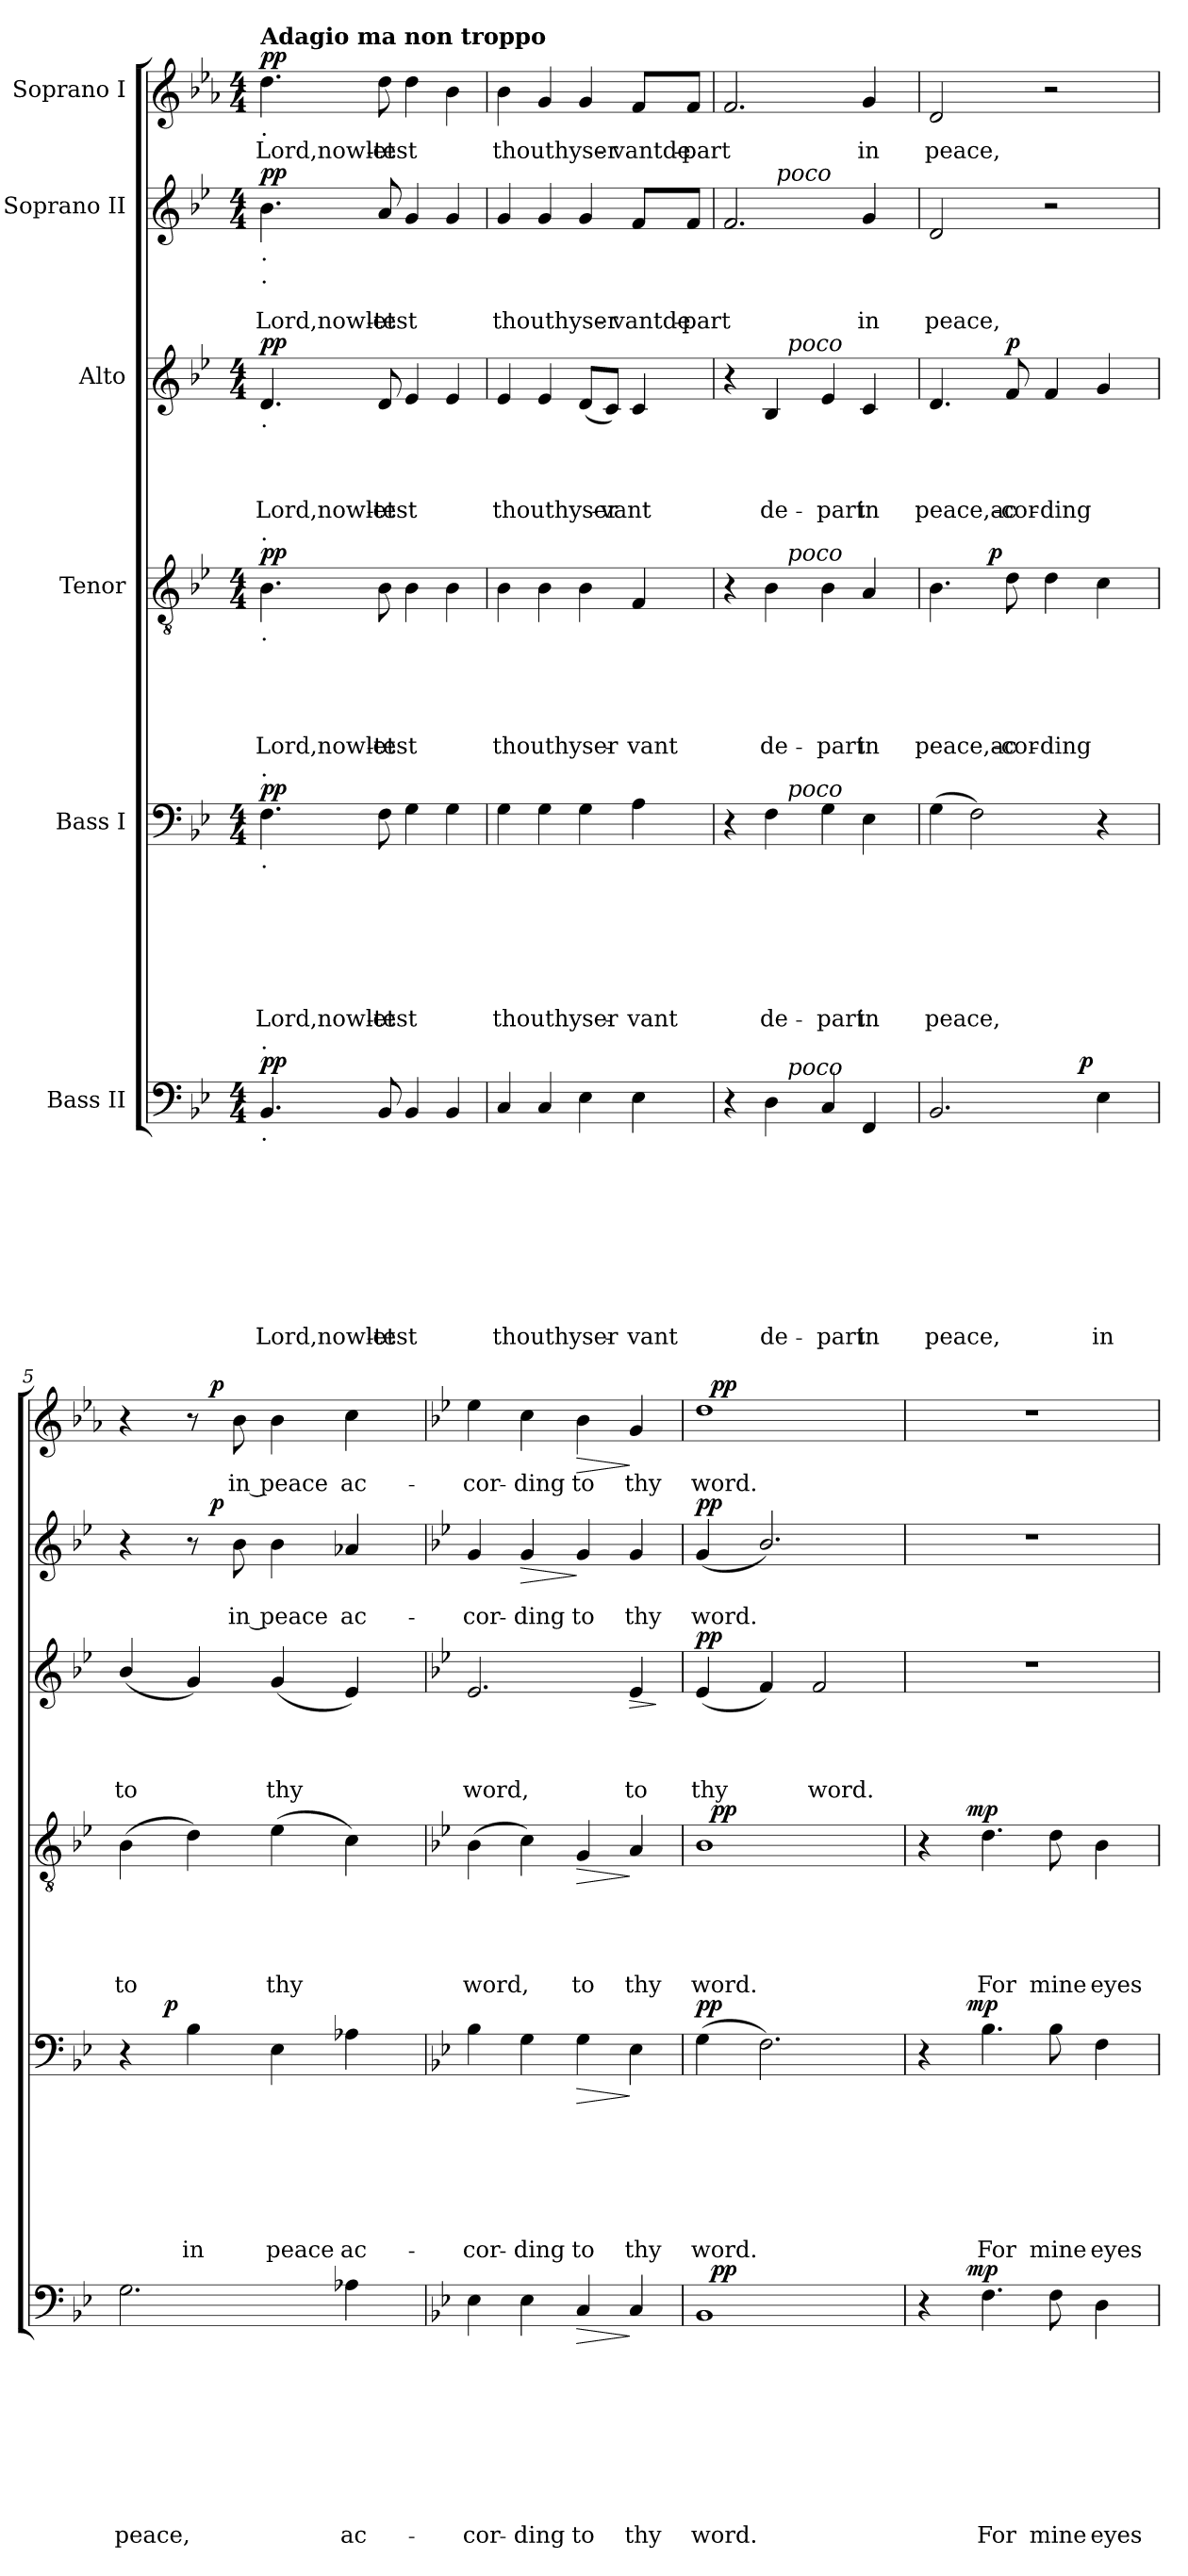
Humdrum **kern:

**kern	**text	**text	**text	**text	**text	**text	**text	**text	**text	**dynam	**kern	**text	**text	**text	**text	**text	**text	**text	**dynam	**kern	**text	**text	**text	**text	**text	**dynam	**kern	**text	**text	**text	**text	**dynam	**kern	**text	**text	**dynam	**kern	**text	**dynam
*part6	*part6	*part6	*part6	*part6	*part6	*part6	*part6	*part6	*part6	*part6	*part5	*part5	*part5	*part5	*part5	*part5	*part5	*part5	*part5	*part4	*part4	*part4	*part4	*part4	*part4	*part4	*part3	*part3	*part3	*part3	*part3	*part3	*part2	*part2	*part2	*part2	*part1	*part1	*part1
*staff6	*staff6	*staff6	*staff6	*staff6	*staff6	*staff6	*staff6	*staff6	*staff6	*staff6	*staff5	*staff5	*staff5	*staff5	*staff5	*staff5	*staff5	*staff5	*staff5	*staff4	*staff4	*staff4	*staff4	*staff4	*staff4	*staff4	*staff3	*staff3	*staff3	*staff3	*staff3	*staff3	*staff2	*staff2	*staff2	*staff2	*staff1	*staff1	*staff1
*I"Bass II	*	*	*	*	*	*	*	*	*	*	*I"Bass I	*	*	*	*	*	*	*	*	*I"Tenor	*	*	*	*	*	*	*I"Alto	*	*	*	*	*	*I"Soprano II	*	*	*	*I"Soprano I	*	*
*clefF4	*	*	*	*	*	*	*	*	*	*	*clefF4	*	*	*	*	*	*	*	*	*clefGv2	*	*	*	*	*	*	*clefG2	*	*	*	*	*	*clefG2	*	*	*	*clefG2	*	*
*ITrd-3c-5	*	*	*	*	*	*	*	*	*	*	*ITrd-3c-5	*	*	*	*	*	*	*	*	*ITrd-3c-5	*	*	*	*	*	*	*ITrd-3c-5	*	*	*	*	*	*ITrd-3c-5	*	*	*	*	*	*
*k[b-e-a-]	*	*	*	*	*	*	*	*	*	*	*k[b-e-a-]	*	*	*	*	*	*	*	*	*k[b-e-a-]	*	*	*	*	*	*	*k[b-e-a-]	*	*	*	*	*	*k[b-e-a-]	*	*	*	*k[b-e-a-]	*	*
*E-:	*	*	*	*	*	*	*	*	*	*	*E-:	*	*	*	*	*	*	*	*	*E-:	*	*	*	*	*	*	*E-:	*	*	*	*	*	*E-:	*	*	*	*E-:	*	*
*M4/4	*	*	*	*	*	*	*	*	*	*	*M4/4	*	*	*	*	*	*	*	*	*M4/4	*	*	*	*	*	*	*M4/4	*	*	*	*	*	*M4/4	*	*	*	*M4/4	*	*
=1	=1	=1	=1	=1	=1	=1	=1	=1	=1	=1	=1	=1	=1	=1	=1	=1	=1	=1	=1	=1	=1	=1	=1	=1	=1	=1	=1	=1	=1	=1	=1	=1	=1	=1	=1	=1	=1	=1	=1
!	!	!	!	!	!	!	!	!	!	!	!	!	!	!	!	!	!	!	!	!	!	!	!	!	!	!	!	!	!	!	!	!	!	!	!	!	!LO:TX:a:B:t=Adagio ma non troppo	!	!
!	!	!	!	!	!	!	!	!	!	!	!	!	!	!	!	!	!	!	!	!	!	!	!	!	!	!	!	!	!	!	!	!	!	!	!	!	!LO:TX:b:t=.	!	!
!	!	!	!	!	!	!	!	!	!	!	!	!	!	!	!	!	!	!	!	!	!	!	!	!	!	!	!	!	!	!	!	!	!LO:TX:b:t=.	!	!	!	!	!	!
!	!	!	!	!	!	!	!	!	!	!	!	!	!	!	!	!	!	!	!	!	!	!	!	!	!	!	!	!	!	!	!	!	!LO:TX:b:t=.	!	!	!	!	!	!
!	!	!	!	!	!	!	!	!	!	!	!	!	!	!	!	!	!	!	!	!	!	!	!	!	!	!	!LO:TX:b:t=.	!	!	!	!	!	!	!	!	!	!	!	!
!	!	!	!	!	!	!	!	!	!	!	!	!	!	!	!	!	!	!	!	!LO:TX:b:t=.	!	!	!	!	!	!	!	!	!	!	!	!	!	!	!	!	!	!	!
!	!	!	!	!	!	!	!	!	!	!	!	!	!	!	!	!	!	!	!	!LO:TX:a:t=.	!	!	!	!	!	!	!	!	!	!	!	!	!	!	!	!	!	!	!
!	!	!	!	!	!	!	!	!	!	!	!LO:TX:b:t=.	!	!	!	!	!	!	!	!	!	!	!	!	!	!	!	!	!	!	!	!	!	!	!	!	!	!	!	!
!	!	!	!	!	!	!	!	!	!	!	!LO:TX:a:t=.	!	!	!	!	!	!	!	!	!	!	!	!	!	!	!	!	!	!	!	!	!	!	!	!	!	!	!	!
!LO:TX:b:t=.	!	!	!	!	!	!	!	!	!	!	!	!	!	!	!	!	!	!	!	!	!	!	!	!	!	!	!	!	!	!	!	!	!	!	!	!	!	!	!
!LO:TX:a:t=.	!	!	!	!	!	!	!	!	!	!	!	!	!	!	!	!	!	!	!	!	!	!	!	!	!	!	!	!	!	!	!	!	!	!	!	!	!	!	!
!	!	!	!	!	!	!	!	!	!LO:LY:b	!LO:DY:a	!	!	!	!	!	!	!	!LO:LY:b	!LO:DY:a	!	!	!	!	!	!LO:LY:b	!LO:DY:a	!	!	!	!	!LO:LY:b	!LO:DY:a	!	!	!LO:LY:b	!LO:DY:a	!	!LO:LY:b	!LO:DY:a
4.E-/	.	.	.	.	.	.	.	.	Lord,nowlet-	pp	4.B-\	.	.	.	.	.	.	Lord,nowlet-	pp	4.e-\	.	.	.	.	Lord,nowlet-	pp	4.g/	.	.	.	Lord,nowlet-	pp	4.ee-\	.	Lord,nowlet-	pp	4.dd\	Lord,nowlet-	pp
!	!	!	!	!	!	!	!	!	!LO:LY:b	!	!	!	!	!	!	!	!	!LO:LY:b	!	!	!	!	!	!	!LO:LY:b	!	!	!	!	!	!LO:LY:b	!	!	!	!LO:LY:b	!	!	!LO:LY:b	!
8E-/	.	.	.	.	.	.	.	.	-test	.	8B-\	.	.	.	.	.	.	-test	.	8e-\	.	.	.	.	-test	.	8g/	.	.	.	-test	.	8dd/	.	-test	.	8dd\	-test	.
4E-/	.	.	.	.	.	.	.	.	.	.	4c\	.	.	.	.	.	.	.	.	4e-\	.	.	.	.	.	.	4a-/	.	.	.	.	.	4cc/	.	.	.	4dd\	.	.
4E-/	.	.	.	.	.	.	.	.	.	.	4c\	.	.	.	.	.	.	.	.	4e-\	.	.	.	.	.	.	4a-/	.	.	.	.	.	4cc/	.	.	.	4b-\	.	.
=2	=2	=2	=2	=2	=2	=2	=2	=2	=2	=2	=2	=2	=2	=2	=2	=2	=2	=2	=2	=2	=2	=2	=2	=2	=2	=2	=2	=2	=2	=2	=2	=2	=2	=2	=2	=2	=2	=2	=2
!	!	!	!	!	!	!	!	!	!LO:LY:b	!	!	!	!	!	!	!	!	!LO:LY:b	!	!	!	!	!	!	!LO:LY:b	!	!	!	!	!	!LO:LY:b	!	!	!	!LO:LY:b	!	!	!LO:LY:b	!
4F/	.	.	.	.	.	.	.	.	thouthyser-	.	4c\	.	.	.	.	.	.	thouthyser-	.	4e-\	.	.	.	.	thouthyser-	.	4a-/	.	.	.	thouthyser-	.	4cc/	.	thouthyser-	.	4b-\	thouthyser-	.
4F/	.	.	.	.	.	.	.	.	.	.	4c\	.	.	.	.	.	.	.	.	4e-\	.	.	.	.	.	.	4a-/	.	.	.	.	.	4cc/	.	.	.	4g/	.	.
4A-\	.	.	.	.	.	.	.	.	.	.	4c\	.	.	.	.	.	.	.	.	4e-\	.	.	.	.	.	.	(<8g/L	.	.	.	.	.	4cc/	.	.	.	4g/	.	.
!	!	!	!	!	!	!	!	!	!	!	!	!	!	!	!	!	!	!	!	!	!	!	!	!	!	!	!	!	!	!	!LO:LY:b	!	!	!	!	!	!	!	!
.	.	.	.	.	.	.	.	.	.	.	.	.	.	.	.	.	.	.	.	.	.	.	.	.	.	.	8f/J)	.	.	.	-vant	.	.	.	.	.	.	.	.
!	!	!	!	!	!	!	!	!	!LO:LY:b	!	!	!	!	!	!	!	!	!LO:LY:b	!	!	!	!	!	!	!LO:LY:b	!	!	!	!	!	!	!	!	!	!LO:LY:b	!	!	!LO:LY:b	!
4A-\	.	.	.	.	.	.	.	.	-vant	.	4d\	.	.	.	.	.	.	-vant	.	4B-/	.	.	.	.	-vant	.	4f/	.	.	.	.	.	8b-/L	.	-vantde-	.	8f/L	-vantde-	.
!	!	!	!	!	!	!	!	!	!	!	!	!	!	!	!	!	!	!	!	!	!	!	!	!	!	!	!	!	!	!	!	!	!	!	!LO:LY:b	!	!	!LO:LY:b	!
.	.	.	.	.	.	.	.	.	.	.	.	.	.	.	.	.	.	.	.	.	.	.	.	.	.	.	.	.	.	.	.	.	8b-/J	.	-part	.	8f/J	-part	.
=3	=3	=3	=3	=3	=3	=3	=3	=3	=3	=3	=3	=3	=3	=3	=3	=3	=3	=3	=3	=3	=3	=3	=3	=3	=3	=3	=3	=3	=3	=3	=3	=3	=3	=3	=3	=3	=3	=3	=3
*^	*	*	*	*	*	*	*	*	*	*	*^	*	*	*	*	*	*	*	*	*^	*	*	*	*	*	*	*^	*	*	*	*	*	*^	*	*	*	*	*	*
4r	4ryy	.	.	.	.	.	.	.	.	.	.	4r	4ryy	.	.	.	.	.	.	.	.	4r	4ryy	.	.	.	.	.	.	4r	4ryy	.	.	.	.	.	2.b-/	4ryy	.	.	.	2.f/	.	.
!	!	!	!	!	!	!	!	!	!	!LO:LY:b	!	!	!	!	!	!	!	!	!	!LO:LY:b	!	!	!	!	!	!	!	!LO:LY:b	!	!	!	!	!	!	!LO:LY:b	!	!	!	!	!	!	!	!	!
4G\	16ryy	.	.	.	.	.	.	.	.	de-	.	4B-\	16ryy	.	.	.	.	.	.	de-	.	4e-\	16ryy	.	.	.	.	de-	.	4e-/	16ryy	.	.	.	de-	.	.	32ryy	.	.	.	.	.	.
!	!	!	!	!	!	!	!	!	!	!	!	!	!	!	!	!	!	!	!	!	!	!	!	!	!	!	!	!	!	!	!	!	!	!	!	!	!	!LO:TX:a:i:t=poco	!	!	!	!	!	!
.	.	.	.	.	.	.	.	.	.	.	.	.	.	.	.	.	.	.	.	.	.	.	.	.	.	.	.	.	.	.	.	.	.	.	.	.	.	2ryy	.	.	.	.	.	.
!	!	!	!	!	!	!	!	!	!	!	!	!	!	!	!	!	!	!	!	!	!	!	!	!	!	!	!	!	!	!	!LO:TX:a:i:t=poco	!	!	!	!	!	!	!	!	!	!	!	!	!
!	!	!	!	!	!	!	!	!	!	!	!	!	!	!	!	!	!	!	!	!	!	!	!LO:TX:a:i:t=poco	!	!	!	!	!	!	!	!	!	!	!	!	!	!	!	!	!	!	!	!	!
!	!	!	!	!	!	!	!	!	!	!	!	!	!LO:TX:a:i:t=poco	!	!	!	!	!	!	!	!	!	!	!	!	!	!	!	!	!	!	!	!	!	!	!	!	!	!	!	!	!	!	!
!	!LO:TX:a:i:t=poco	!	!	!	!	!	!	!	!	!	!	!	!	!	!	!	!	!	!	!	!	!	!	!	!	!	!	!	!	!	!	!	!	!	!	!	!	!	!	!	!	!	!	!
.	2ryy	.	.	.	.	.	.	.	.	.	.	.	2ryy	.	.	.	.	.	.	.	.	.	2ryy	.	.	.	.	.	.	.	2ryy	.	.	.	.	.	.	.	.	.	.	.	.	.
!	!	!	!	!	!	!	!	!	!	!LO:LY:b	!	!	!	!	!	!	!	!	!	!LO:LY:b	!	!	!	!	!	!	!	!LO:LY:b	!	!	!	!	!	!	!LO:LY:b	!	!	!	!	!	!	!	!	!
4F/	.	.	.	.	.	.	.	.	.	-part	.	4c\	.	.	.	.	.	.	.	-part	.	4e-\	.	.	.	.	.	-part	.	4a-/	.	.	.	.	-part	.	.	.	.	.	.	.	.	.
!	!	!	!	!	!	!	!	!	!	!LO:LY:b	!	!	!	!	!	!	!	!	!	!LO:LY:b	!	!	!	!	!	!	!	!LO:LY:b	!	!	!	!	!	!	!LO:LY:b	!	!	!	!	!LO:LY:b	!	!	!LO:LY:b	!
4BB-/	.	.	.	.	.	.	.	.	.	in	.	4A-\	.	.	.	.	.	.	.	in	.	4d/	.	.	.	.	.	in	.	4f/	.	.	.	.	in	.	4cc/	.	.	in	.	4g/	in	.
.	.	.	.	.	.	.	.	.	.	.	.	.	.	.	.	.	.	.	.	.	.	.	.	.	.	.	.	.	.	.	.	.	.	.	.	.	.	8..ryy	.	.	.	.	.	.
.	8.ryy	.	.	.	.	.	.	.	.	.	.	.	8.ryy	.	.	.	.	.	.	.	.	.	8.ryy	.	.	.	.	.	.	.	8.ryy	.	.	.	.	.	.	.	.	.	.	.	.	.
=4	=4	=4	=4	=4	=4	=4	=4	=4	=4	=4	=4	=4	=4	=4	=4	=4	=4	=4	=4	=4	=4	=4	=4	=4	=4	=4	=4	=4	=4	=4	=4	=4	=4	=4	=4	=4	=4	=4	=4	=4	=4	=4	=4	=4
!	!	!	!	!	!	!	!	!	!	!LO:LY:b	!	!	!	!	!	!	!	!	!	!LO:LY:b	!	!	!	!	!	!	!	!LO:LY:b	!	!	!	!	!	!	!LO:LY:b	!	!	!	!	!LO:LY:b	!	!	!LO:LY:b	!
*	*	*	*	*	*	*	*	*	*	*	*	*	*	*	*	*	*	*	*	*	*	*	*	*	*	*	*	*	*	*v	*v	*	*	*	*	*	*	*	*	*	*	*	*	*
*	*	*	*	*	*	*	*	*	*	*	*	*v	*v	*	*	*	*	*	*	*	*	*	*	*	*	*	*	*	*	*	*	*	*	*	*	*v	*v	*	*	*	*	*	*
2.E-/	2ryy	.	.	.	.	.	.	.	.	peace,	.	(>4c\	.	.	.	.	.	.	peace,	.	4.e-\	4ryy	.	.	.	.	peace,ac-	.	4.g/	.	.	.	peace,ac-	.	2g/	.	peace,	.	2d/	peace,	.
.	.	.	.	.	.	.	.	.	.	.	.	2B-\)	.	.	.	.	.	.	.	.	.	16ryy	.	.	.	.	.	.	.	.	.	.	.	.	.	.	.	.	.	.	.
!	!	!	!	!	!	!	!	!	!	!	!	!	!	!	!	!	!	!	!	!	!	!	!	!	!	!	!	!LO:DY:b	!	!	!	!	!	!	!	!	!	!	!	!	!
.	.	.	.	.	.	.	.	.	.	.	.	.	.	.	.	.	.	.	.	.	.	2ryy	.	.	.	.	.	p	.	.	.	.	.	.	.	.	.	.	.	.	.
!	!	!	!	!	!	!	!	!	!	!	!	!	!	!	!	!	!	!	!	!	!	!	!	!	!	!	!LO:LY:b	!	!	!	!	!	!LO:LY:b	!LO:DY:a	!	!	!	!	!	!	!
.	.	.	.	.	.	.	.	.	.	.	.	.	.	.	.	.	.	.	.	.	8g\	.	.	.	.	.	-cor-	.	8b-/	.	.	.	-cor-	p	.	.	.	.	.	.	.
!	!	!	!	!	!	!	!	!	!	!	!	!	!	!	!	!	!	!	!	!	!	!	!	!	!	!	!LO:LY:b	!	!	!	!	!	!LO:LY:b	!	!	!	!	!	!	!	!
.	8.ryy	.	.	.	.	.	.	.	.	.	.	.	.	.	.	.	.	.	.	.	4g\	.	.	.	.	.	-ding	.	4b-/	.	.	.	-ding	.	2r	.	.	.	2r	.	.
!	!	!	!	!	!	!	!	!	!	!	!LO:DY:a	!	!	!	!	!	!	!	!	!	!	!	!	!	!	!	!	!	!	!	!	!	!	!	!	!	!	!	!	!	!
.	4ryy	.	.	.	.	.	.	.	.	.	p	.	.	.	.	.	.	.	.	.	.	.	.	.	.	.	.	.	.	.	.	.	.	.	.	.	.	.	.	.	.
!	!	!	!	!	!	!	!	!	!	!LO:LY:b	!	!	!	!	!	!	!	!	!	!	!	!	!	!	!	!	!	!	!	!	!	!	!	!	!	!	!	!	!	!	!
4A-\	.	.	.	.	.	.	.	.	.	in	.	4r	.	.	.	.	.	.	.	.	4f\	.	.	.	.	.	.	.	4cc/	.	.	.	.	.	.	.	.	.	.	.	.
.	.	.	.	.	.	.	.	.	.	.	.	.	.	.	.	.	.	.	.	.	.	8.ryy	.	.	.	.	.	.	.	.	.	.	.	.	.	.	.	.	.	.	.
.	16ryy	.	.	.	.	.	.	.	.	.	.	.	.	.	.	.	.	.	.	.	.	.	.	.	.	.	.	.	.	.	.	.	.	.	.	.	.	.	.	.	.
=5	=5	=5	=5	=5	=5	=5	=5	=5	=5	=5	=5	=5	=5	=5	=5	=5	=5	=5	=5	=5	=5	=5	=5	=5	=5	=5	=5	=5	=5	=5	=5	=5	=5	=5	=5	=5	=5	=5	=5	=5	=5
!	!	!	!	!	!	!	!	!	!	!LO:LY:b	!	!	!	!	!	!	!	!	!	!	!	!	!	!	!	!	!LO:LY:b	!	!	!	!	!	!LO:LY:b	!	!	!	!	!	!	!	!
*v	*v	*	*	*	*	*	*	*	*	*	*	*^	*	*	*	*	*	*	*	*	*v	*v	*	*	*	*	*	*	*	*	*	*	*	*	*^	*	*	*	*^	*	*
2.c\	.	.	.	.	.	.	.	.	peace,	.	4r	8.ryy	.	.	.	.	.	.	.	.	(>4e-\	.	.	.	.	to	.	(<4ee-/	.	.	.	to	.	4r	4ryy	.	.	.	4r	4ryy	.	.
!	!	!	!	!	!	!	!	!	!	!	!	!	!	!	!	!	!	!	!	!LO:DY:a	!	!	!	!	!	!	!	!	!	!	!	!	!	!	!	!	!	!	!	!	!	!
.	.	.	.	.	.	.	.	.	.	.	.	2ryy	.	.	.	.	.	.	.	p	.	.	.	.	.	.	.	.	.	.	.	.	.	.	.	.	.	.	.	.	.	.
!	!	!	!	!	!	!	!	!	!	!	!	!	!	!	!	!	!	!	!LO:LY:b	!	!	!	!	!	!	!	!	!	!	!	!	!	!	!	!	!	!	!	!	!	!	!
.	.	.	.	.	.	.	.	.	.	.	4e-\	.	.	.	.	.	.	.	in	.	4g\)	.	.	.	.	.	.	4cc/)	.	.	.	.	.	8r	16ryy	.	.	.	8r	16ryy	.	.
!	!	!	!	!	!	!	!	!	!	!	!	!	!	!	!	!	!	!	!	!	!	!	!	!	!	!	!	!	!	!	!	!	!	!	!	!	!	!LO:DY:a	!	!	!	!LO:DY:a
.	.	.	.	.	.	.	.	.	.	.	.	.	.	.	.	.	.	.	.	.	.	.	.	.	.	.	.	.	.	.	.	.	.	.	2ryy	.	.	p	.	2ryy	.	p
!	!	!	!	!	!	!	!	!	!	!	!	!	!	!	!	!	!	!	!	!	!	!	!	!	!	!	!	!	!	!	!	!	!	!	!	!	!LO:LY:b	!	!	!	!LO:LY:b	!
.	.	.	.	.	.	.	.	.	.	.	.	.	.	.	.	.	.	.	.	.	.	.	.	.	.	.	.	.	.	.	.	.	.	8ee-\	.	.	in peace	.	8b-\	.	in peace	.
!	!	!	!	!	!	!	!	!	!	!	!	!	!	!	!	!	!	!	!LO:LY:b	!	!	!	!	!	!	!LO:LY:b	!	!	!	!	!	!LO:LY:b	!	!	!	!	!	!	!	!	!	!
.	.	.	.	.	.	.	.	.	.	.	4A-\	.	.	.	.	.	.	.	peace	.	(>4a-\	.	.	.	.	thy	.	(<4cc/	.	.	.	thy	.	4ee-\	.	.	.	.	4b-\	.	.	.
.	.	.	.	.	.	.	.	.	.	.	.	4ryy	.	.	.	.	.	.	.	.	.	.	.	.	.	.	.	.	.	.	.	.	.	.	.	.	.	.	.	.	.	.
!	!	!	!	!	!	!	!	!	!LO:LY:b	!	!	!	!	!	!	!	!	!	!LO:LY:b	!	!	!	!	!	!	!	!	!	!	!	!	!	!	!	!	!	!LO:LY:b	!	!	!	!LO:LY:b	!
4d-X\	.	.	.	.	.	.	.	.	ac-	.	4d-X\	.	.	.	.	.	.	.	ac-	.	4f\)	.	.	.	.	.	.	4a-/)	.	.	.	.	.	4dd-X/	.	.	ac-	.	4cc\	.	ac-	.
.	.	.	.	.	.	.	.	.	.	.	.	.	.	.	.	.	.	.	.	.	.	.	.	.	.	.	.	.	.	.	.	.	.	.	8.ryy	.	.	.	.	8.ryy	.	.
.	.	.	.	.	.	.	.	.	.	.	.	16ryy	.	.	.	.	.	.	.	.	.	.	.	.	.	.	.	.	.	.	.	.	.	.	.	.	.	.	.	.	.	.
*	*	*	*	*	*	*	*	*	*	*	*	*	*	*	*	*	*	*	*	*	*	*	*	*	*	*	*	*	*	*	*	*	*	*v	*v	*	*	*	*	*	*	*
*	*	*	*	*	*	*	*	*	*	*	*v	*v	*	*	*	*	*	*	*	*	*	*	*	*	*	*	*	*	*	*	*	*	*	*	*	*	*	*v	*v	*	*
!!LO:PB:g=z
=6	=6	=6	=6	=6	=6	=6	=6	=6	=6	=6	=6	=6	=6	=6	=6	=6	=6	=6	=6	=6	=6	=6	=6	=6	=6	=6	=6	=6	=6	=6	=6	=6	=6	=6	=6	=6	=6	=6	=6
*	*	*	*	*	*	*	*	*	*	*	*	*	*	*	*	*	*	*	*	*	*	*	*	*	*	*	*	*	*	*	*	*	*	*	*	*	*k[b-e-]	*	*
*	*	*	*	*	*	*	*	*	*	*	*	*	*	*	*	*	*	*	*	*	*	*	*	*	*	*	*	*	*	*	*	*	*	*	*	*	*B-:	*	*
*	*	*	*	*	*	*	*	*	*	*	*^	*	*	*	*	*	*	*	*	*	*	*	*	*	*	*	*	*	*	*	*	*	*^	*	*	*	*^	*	*
!	!	!	!	!	!	!	!	!	!LO:LY:b	!	!	!	!	!	!	!	!	!	!LO:LY:b	!	!	!	!	!	!	!LO:LY:b	!	!	!	!	!	!LO:LY:b	!	!	!	!	!LO:LY:b	!	!	!	!LO:LY:b	!
*	*	*	*	*	*	*	*	*	*	*	*	*	*	*	*	*	*	*	*	*	*	*	*	*	*	*	*	*	*	*	*	*	*	*v	*v	*	*	*	*	*	*	*
*	*	*	*	*	*	*	*	*	*	*	*v	*v	*	*	*	*	*	*	*	*	*	*	*	*	*	*	*	*	*	*	*	*	*	*	*	*	*	*v	*v	*	*
4A-\	.	.	.	.	.	.	.	.	-cor-	.	4e-\	.	.	.	.	.	.	-cor-	.	(>4e-\	.	.	.	.	word,	.	2.a-/	.	.	.	word,	.	4cc/	.	-cor-	.	4ee-\	-cor-	.
!	!	!	!	!	!	!	!	!	!LO:LY:b	!	!	!	!	!	!	!	!	!LO:LY:b	!	!	!	!	!	!	!	!	!	!	!	!	!	!	!	!	!LO:LY:b	!LO:HP:b	!	!LO:LY:b	!
4A-\	.	.	.	.	.	.	.	.	-ding	.	4c\	.	.	.	.	.	.	-ding	.	4f\)	.	.	.	.	.	.	.	.	.	.	.	.	4cc/	.	-ding	>	4cc\	-ding	.
!	!	!	!	!	!	!	!	!	!LO:LY:b	!LO:HP:b	!	!	!	!	!	!	!	!LO:LY:b	!LO:HP:b	!	!	!	!	!	!LO:LY:b	!LO:HP:b	!	!	!	!	!	!	!	!	!LO:LY:b	!	!	!LO:LY:b	!LO:HP:b
4F/	.	.	.	.	.	.	.	.	to	>	4c\	.	.	.	.	.	.	to	>	4c/	.	.	.	.	to	>	.	.	.	.	.	.	4cc/	.	to	]	4b-\	to	>
!	!	!	!	!	!	!	!	!	!LO:LY:b	!	!	!	!	!	!	!	!	!LO:LY:b	!	!	!	!	!	!	!LO:LY:b	!	!	!	!	!	!LO:LY:b	!LO:HP:b	!	!	!LO:LY:b	!	!	!LO:LY:b	!
4F/	.	.	.	.	.	.	.	.	thy	]	4A-\	.	.	.	.	.	.	thy	]	4d/	.	.	.	.	thy	]	4a-/	.	.	.	to	>	4cc/	.	thy	.	4g/	thy	]
.	.	.	.	.	.	.	.	.	.	.	.	.	.	.	.	.	.	.	.	.	.	.	.	.	.	.	.	.	.	.	.	]	.	.	.	.	.	.	.
=7	=7	=7	=7	=7	=7	=7	=7	=7	=7	=7	=7	=7	=7	=7	=7	=7	=7	=7	=7	=7	=7	=7	=7	=7	=7	=7	=7	=7	=7	=7	=7	=7	=7	=7	=7	=7	=7	=7	=7
!	!	!	!	!	!	!	!	!	!LO:LY:b	!	!	!	!	!	!	!	!	!LO:LY:b	!LO:DY:a	!	!	!	!	!	!LO:LY:b	!	!	!	!	!	!LO:LY:b	!LO:DY:a	!	!	!LO:LY:b	!LO:DY:a	!	!LO:LY:b	!
*^	*	*	*	*	*	*	*	*	*	*	*	*	*	*	*	*	*	*	*	*^	*	*	*	*	*	*	*	*	*	*	*	*	*	*	*	*	*^	*	*
1E-	32ryy	.	.	.	.	.	.	.	.	word.	.	(>4c\	.	.	.	.	.	.	word.	pp	1e-	32ryy	.	.	.	.	word.	.	(<4a-/	.	.	.	thy	pp	(<4cc/	.	word.	pp	1dd	32ryy	word.	.
!	!	!	!	!	!	!	!	!	!	!	!LO:DY:a	!	!	!	!	!	!	!	!	!	!	!	!	!	!	!	!	!LO:DY:a	!	!	!	!	!	!	!	!	!	!	!	!	!	!LO:DY:a
.	2ryy	.	.	.	.	.	.	.	.	.	pp	.	.	.	.	.	.	.	.	.	.	2ryy	.	.	.	.	.	pp	.	.	.	.	.	.	.	.	.	.	.	2ryy	.	pp
.	.	.	.	.	.	.	.	.	.	.	.	2.B-\)	.	.	.	.	.	.	.	.	.	.	.	.	.	.	.	.	4b-/)	.	.	.	.	.	2.ee-/)	.	.	.	.	.	.	.
!	!	!	!	!	!	!	!	!	!	!	!	!	!	!	!	!	!	!	!	!	!	!	!	!	!	!	!	!	!	!	!	!	!LO:LY:b	!	!	!	!	!	!	!	!	!
.	.	.	.	.	.	.	.	.	.	.	.	.	.	.	.	.	.	.	.	.	.	.	.	.	.	.	.	.	2b-/	.	.	.	word.	.	.	.	.	.	.	.	.	.
.	4...ryy	.	.	.	.	.	.	.	.	.	.	.	.	.	.	.	.	.	.	.	.	4...ryy	.	.	.	.	.	.	.	.	.	.	.	.	.	.	.	.	.	4...ryy	.	.
*	*	*	*	*	*	*	*	*	*	*	*	*	*	*	*	*	*	*	*	*	*	*	*	*	*	*	*	*	*	*	*	*	*	*	*	*	*	*	*v	*v	*	*
=8	=8	=8	=8	=8	=8	=8	=8	=8	=8	=8	=8	=8	=8	=8	=8	=8	=8	=8	=8	=8	=8	=8	=8	=8	=8	=8	=8	=8	=8	=8	=8	=8	=8	=8	=8	=8	=8	=8	=8	=8	=8
*	*	*	*	*	*	*	*	*	*	*	*	*^	*	*	*	*	*	*	*	*	*	*	*	*	*	*	*	*	*	*	*	*	*	*	*	*	*	*	*	*	*
4r	8..ryy	.	.	.	.	.	.	.	.	.	.	4r	8..ryy	.	.	.	.	.	.	.	.	4r	8..ryy	.	.	.	.	.	.	1r	.	.	.	.	.	1r	.	.	.	1r	.	.
!	!	!	!	!	!	!	!	!	!	!	!LO:DY:a	!	!	!	!	!	!	!	!	!	!LO:DY:a	!	!	!	!	!	!	!	!LO:DY:a	!	!	!	!	!	!	!	!	!	!	!	!	!
.	2ryy	.	.	.	.	.	.	.	.	.	mp	.	2ryy	.	.	.	.	.	.	.	mp	.	2ryy	.	.	.	.	.	mp	.	.	.	.	.	.	.	.	.	.	.	.	.
!	!	!	!	!	!	!	!	!	!	!LO:LY:b	!	!	!	!	!	!	!	!	!	!LO:LY:b	!	!	!	!	!	!	!	!LO:LY:b	!	!	!	!	!	!	!	!	!	!	!	!	!	!
4.B-\	.	.	.	.	.	.	.	.	.	For	.	4.e-\	.	.	.	.	.	.	.	For	.	4.g\	.	.	.	.	.	For	.	.	.	.	.	.	.	.	.	.	.	.	.	.
!	!	!	!	!	!	!	!	!	!	!LO:LY:b	!	!	!	!	!	!	!	!	!	!LO:LY:b	!	!	!	!	!	!	!	!LO:LY:b	!	!	!	!	!	!	!	!	!	!	!	!	!	!
8B-\	.	.	.	.	.	.	.	.	.	mine	.	8e-\	.	.	.	.	.	.	.	mine	.	8g\	.	.	.	.	.	mine	.	.	.	.	.	.	.	.	.	.	.	.	.	.
.	4ryy	.	.	.	.	.	.	.	.	.	.	.	4ryy	.	.	.	.	.	.	.	.	.	4ryy	.	.	.	.	.	.	.	.	.	.	.	.	.	.	.	.	.	.	.
!	!	!	!	!	!	!	!	!	!	!LO:LY:b	!	!	!	!	!	!	!	!	!	!LO:LY:b	!	!	!	!	!	!	!	!LO:LY:b	!	!	!	!	!	!	!	!	!	!	!	!	!	!
4G\	.	.	.	.	.	.	.	.	.	eyes	.	4B-\	.	.	.	.	.	.	.	eyes	.	4e-\	.	.	.	.	.	eyes	.	.	.	.	.	.	.	.	.	.	.	.	.	.
.	32ryy	.	.	.	.	.	.	.	.	.	.	.	32ryy	.	.	.	.	.	.	.	.	.	32ryy	.	.	.	.	.	.	.	.	.	.	.	.	.	.	.	.	.	.	.
*v	*v	*	*	*	*	*	*	*	*	*	*	*	*	*	*	*	*	*	*	*	*	*v	*v	*	*	*	*	*	*	*	*	*	*	*	*	*	*	*	*	*	*	*
*	*	*	*	*	*	*	*	*	*	*	*v	*v	*	*	*	*	*	*	*	*	*	*	*	*	*	*	*	*	*	*	*	*	*	*	*	*	*	*	*	*
=	=	=	=	=	=	=	=	=	=	=	=	=	=	=	=	=	=	=	=	=	=	=	=	=	=	=	=	=	=	=	=	=	=	=	=	=	=	=	=
*-	*-	*-	*-	*-	*-	*-	*-	*-	*-	*-	*-	*-	*-	*-	*-	*-	*-	*-	*-	*-	*-	*-	*-	*-	*-	*-	*-	*-	*-	*-	*-	*-	*-	*-	*-	*-	*-	*-	*-
